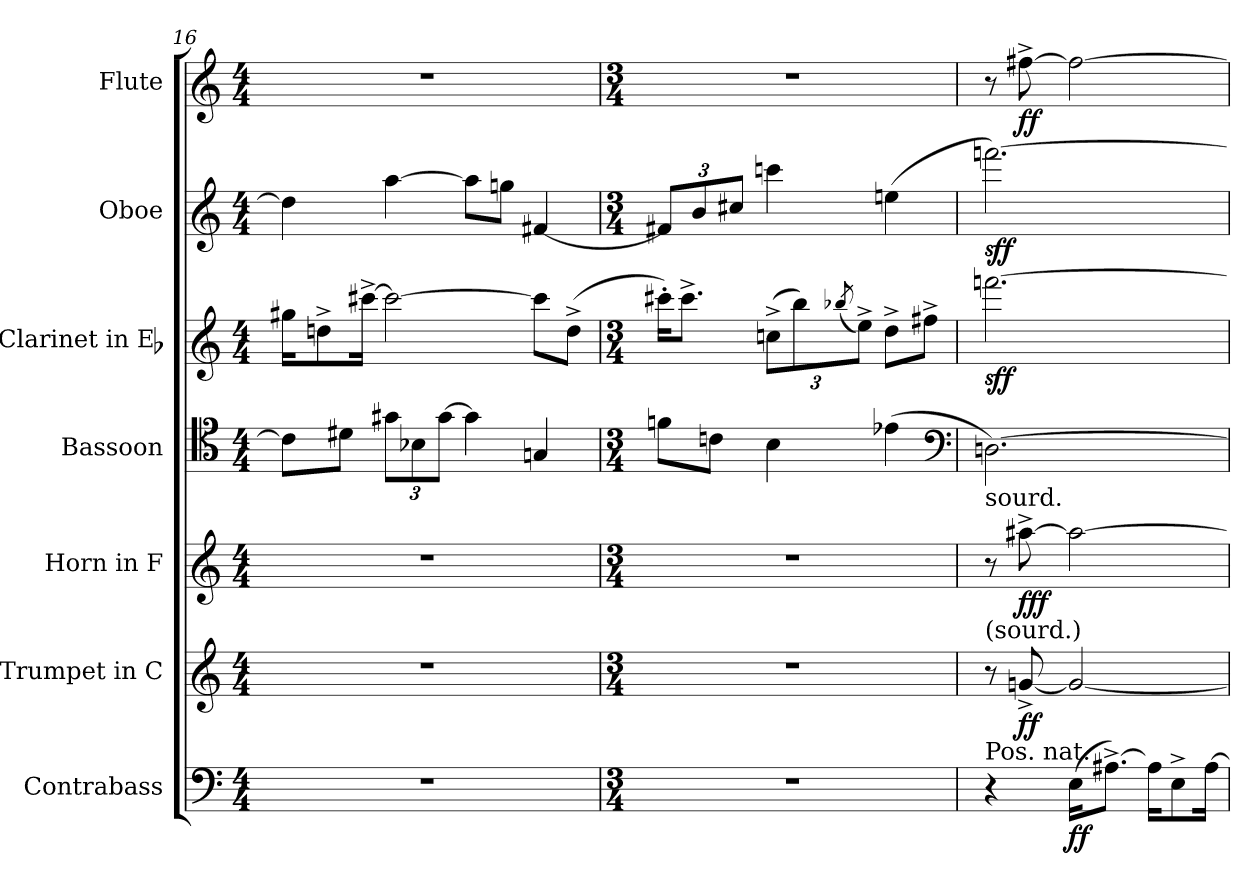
**kern	**dynam	**kern	**dynam	**kern	**dynam	**kern	**kern	**dynam	**kern	**dynam	**kern	**dynam
*part7	*part7	*part6	*part6	*part5	*part5	*part4	*part3	*part3	*part2	*part2	*part1	*part1
*staff7	*staff7	*staff6	*staff6	*staff5	*staff5	*staff4	*staff3	*staff3	*staff2	*staff2	*staff1	*staff1
*I"Contrabass	*	*I"Trumpet in C	*	*I"Horn in F	*	*I"Bassoon	*I"Clarinet in Eb	*	*I"Oboe	*	*I"Flute	*
*I'cb	*	*I'tp	*	*	*	*I'bn	*I'cl	*	*I'ob	*	*I'fl	*
*clefF4	*	*clefG2	*	*clefG2	*	*clefC4	*clefG2	*	*clefG2	*	*clefG2	*
*ITrd7c12	*	*	*	*ITrd4c7	*	*	*ITrd-2c-3	*	*	*	*	*
*k[]	*	*k[]	*	*	*	*k[]	*	*	*k[]	*	*k[]	*
*M4/4	*	*M4/4	*	*M4/4	*	*M4/4	*M4/4	*	*M4/4	*	*M4/4	*
=16	=16	=16	=16	=16	=16	=16	=16	=16	=16	=16	=16	=16
1r	.	1r	.	1r	.	8c#L]	16bbnKL	.	4dd]	.	1r	.
.	.	.	.	.	.	.	8ffn^	.	.	.	.	.
.	.	.	.	.	.	8d#XJ	.	.	.	.	.	.
.	.	.	.	.	.	.	[16eeen^Jk	.	.	.	.	.
.	.	.	.	.	.	12g#XL	2eee_	.	[4aa	.	.	.
.	.	.	.	.	.	12B-X	.	.	.	.	.	.
.	.	.	.	.	.	[12g#J	.	.	.	.	.	.
.	.	.	.	.	.	4g#]	.	.	8aaL]	.	.	.
.	.	.	.	.	.	.	.	.	8ggniJ	.	.	.
.	.	.	.	.	.	4Gn	8eeeL]	.	[4f#X	.	.	.
.	.	.	.	.	.	.	(8ff^J	.	.	.	.	.
=17	=17	=17	=17	=17	=17	=17	=17	=17	=17	=17	=17	=17
*M3/4	*	*M3/4	*	*M3/4	*	*M3/4	*M3/4	*	*M3/4	*	*M3/4	*
4%3r	.	4%3r	.	4%3r	.	8fniL	16eeen'KL)	.	12f#XL]	.	4%3r	.
.	.	.	.	.	.	.	8.eee^J	.	.	.	.	.
.	.	.	.	.	.	.	.	.	12b	.	.	.
.	.	.	.	.	.	8cniJ	.	.	.	.	.	.
.	.	.	.	.	.	.	.	.	12cc#XJ	.	.	.
.	.	.	.	.	.	4B	(12ee-X^L	.	4cccn	.	.	.
.	.	.	.	.	.	.	12ddd)	.	.	.	.	.
.	.	.	.	.	.	.	(8qddd-X/	.	.	.	.	.
.	.	.	.	.	.	.	12gg^J)	.	.	.	.	.
.	.	.	.	.	.	(4e-X	8ff^L	.	(4eeni	.	.	.
.	.	.	.	.	.	.	8aan^J	.	.	.	.	.
*	*	*	*	*	*	*clefF4	*	*	*	*	*	*
=18	=18	=18	=18	=18	=18	=18	=18	=18	=18	=18	=18	=18
!	!	!	!	!LO:TX:a:t=sourd.	!	!	!	!	!	!	!	!
!	!	!LO:TX:a:t=(sourd.)	!	!	!	!	!	!	!	!	!	!
!LO:TX:a:t=Pos. nat.	!	!	!	!	!	!	!	!	!	!	!	!
4r	.	8r	.	8r	.	[2.Dni)	[2.aaa-X	sff	[2.fffn)	sff	8r	.
.	.	[8gni^	ff	[8dd#X^	fff	.	.	.	.	.	[8ff#X^	ff
(16EEKL	ff	2g_	.	2dd#_	.	.	.	.	.	.	2ff#_	.
[8.AA#X^J)	.	.	.	.	.	.	.	.	.	.	.	.
16AA#KL]	.	.	.	.	.	.	.	.	.	.	.	.
8EE^	.	.	.	.	.	.	.	.	.	.	.	.
[16AA#Jk	.	.	.	.	.	.	.	.	.	.	.	.
=	=	=	=	=	=	=	=	=	=	=	=	=
*-	*-	*-	*-	*-	*-	*-	*-	*-	*-	*-	*-	*-
